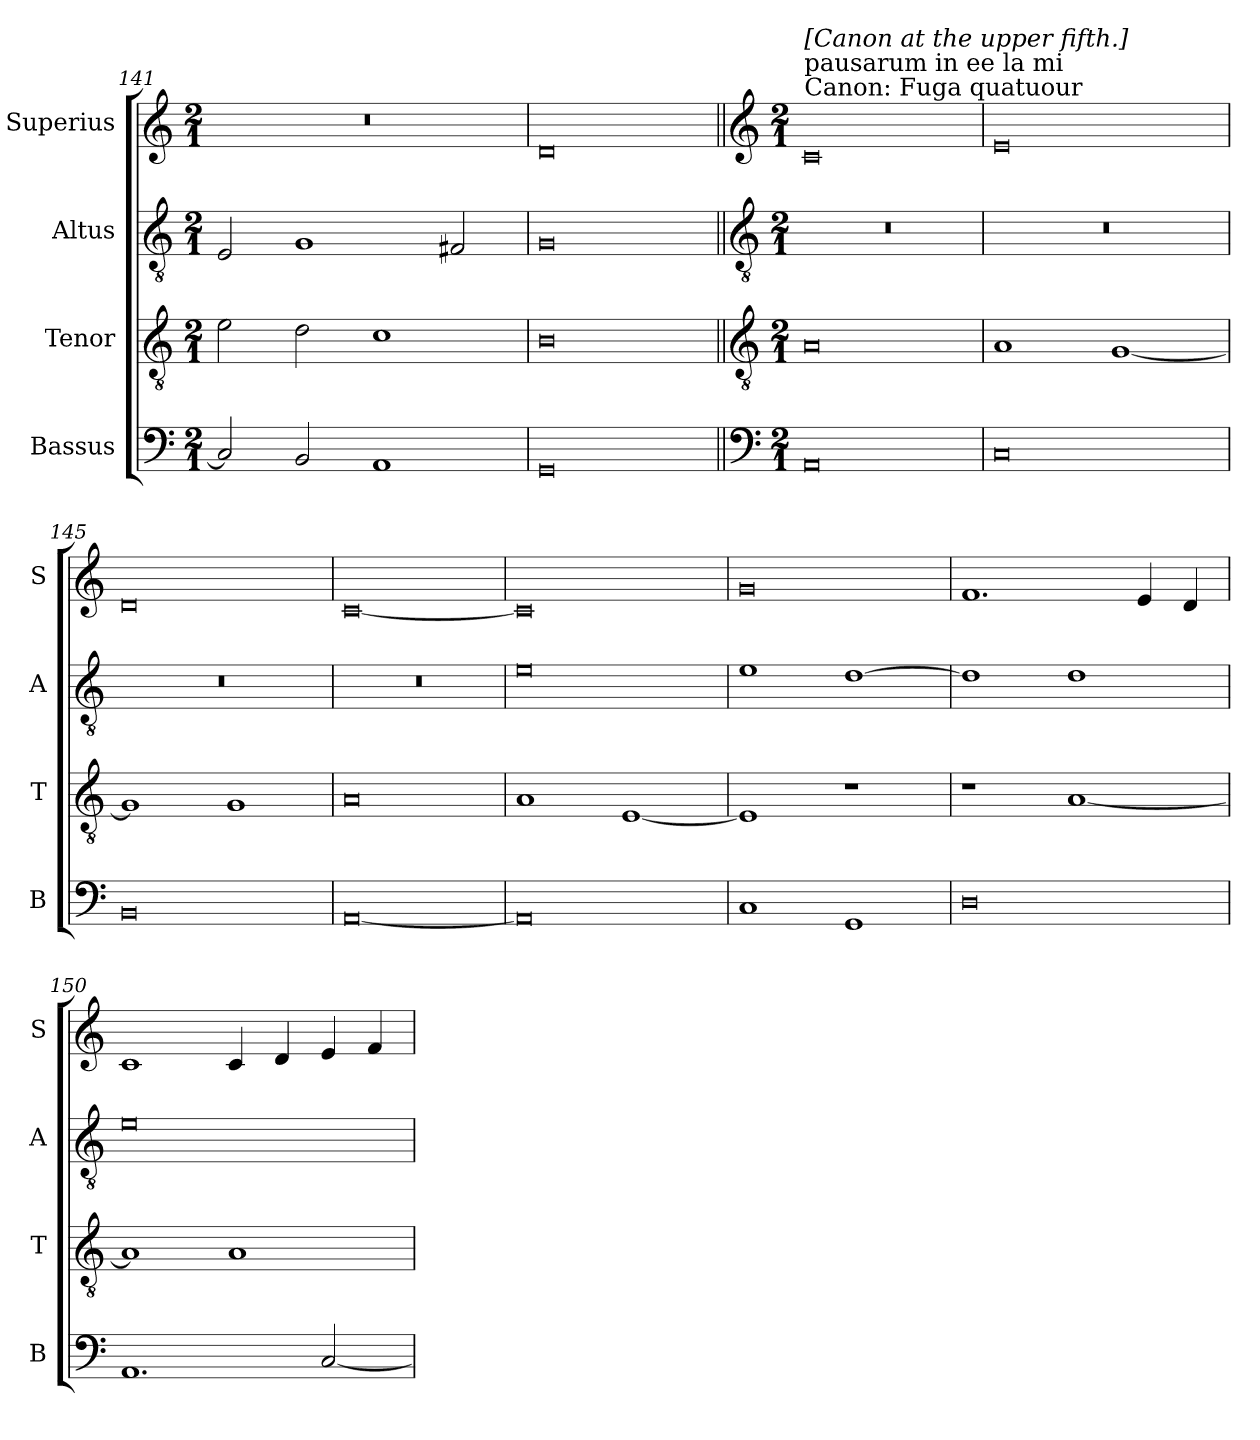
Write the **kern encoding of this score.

**kern	**kern	**kern	**kern
*part4	*part3	*part2	*part1
*staff4	*staff3	*staff2	*staff1
*I"Bassus	*I"Tenor	*I"Altus	*I"Superius
*I'B	*I'T	*I'A	*I'S
*clefF4	*clefGv2	*clefGv2	*clefG2
*k[]	*k[]	*k[]	*k[]
*M2/1	*M2/1	*M2/1	*M2/1
=141	=141	=141	=141
2C]	2e	2E	0r
2BB	2d	1G	.
1AA	1c	.	.
.	.	2F#X	.
=142	=142	=142	=142
0GG	0B	0G	0d
!!LO:LB:g=z
=143||	=143||	=143||	=143||
*clefF4	*clefGv2	*clefGv2	*clefG2
*k[]	*k[]	*k[]	*k[]
*M2/1	*M2/1	*M2/1	*M2/1
!	!	!	!LO:TX:a:t=Canon&colon; Fuga quatuour
!	!	!	!LO:TX:a:t=pausarum in ee la mi
!	!	!	!LO:TX:a:t=[Canon at the upper fifth.]
0AA	0A	0r	0c
=144	=144	=144	=144
0C	1A	0r	0e
.	[1G	.	.
=145	=145	=145	=145
0BB	1G]	0r	0d
.	1G	.	.
=146	=146	=146	=146
[0AA	0A	0r	[0c
=147	=147	=147	=147
0AA]	1A	0e	0c]
.	[1E	.	.
=148	=148	=148	=148
1C	1E]	1e	0g
1GG	1r	[1d	.
=149	=149	=149	=149
0D	1r	1d]	1.f
.	[1A	1d	.
.	.	.	4e
.	.	.	4d
=150	=150	=150	=150
1.AA	1A]	0e	1c
.	1A	.	4c
.	.	.	4d
[2C	.	.	4e
.	.	.	4f
=	=	=	=
*-	*-	*-	*-
